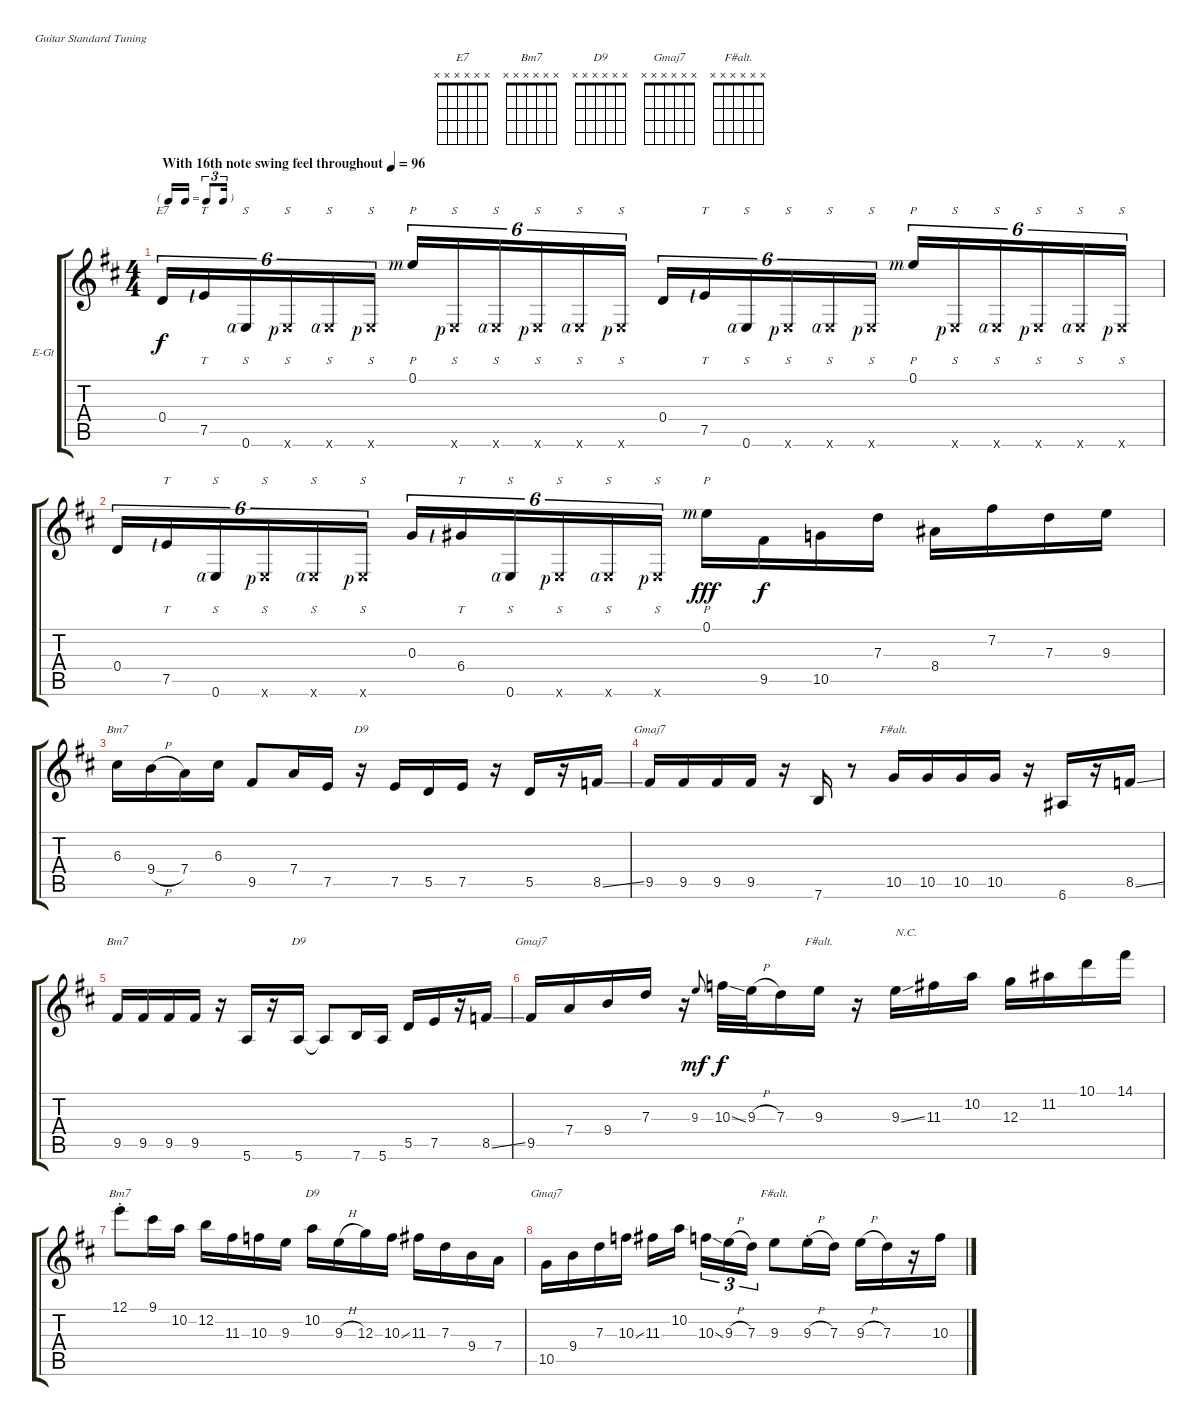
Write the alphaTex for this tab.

\bracketExtendMode groupsimilarinstruments
\firstSystemTrackNameOrientation horizontal
\otherSystemsTrackNameOrientation horizontal
\track ("Guthrie Govan" "E-Gt") {instrument electricguitarjazz}
\staff {score tabs}
\tuning (E4 B3 G3 D3 A2 E2)
\chord ("E7" x x x x x x)
\chord ("Bm7" x x x x x x)
\chord ("D9" x x x x x x)
\chord ("Gmaj7" x x x x x x)
\chord ("F#alt." x x x x x x)
\ts (4 4)
\beaming (8 2 2 2 2)
\tf triplet16th
\section ("" "")
\tempo (96 "With 16th note swing feel throughout")
\clef g2
\ks d
0.4.16{tu (6 4) ch "E7" dy f instrument electricguitarjazz} 7.5{lf 1}.16{tt tu (6 4)} 0.6{rf 4}.16{s tu (6 4)} 0.6{x rf 1}.16{s tu (6 4)} 0.6{x rf 4}.16{s tu (6 4)} 0.6{x rf 1}.16{s tu (6 4)} 0.1{rf 3}.16{p tu (6 4)} 0.6{x rf 1}.16{s tu (6 4)} 0.6{x rf 4}.16{s tu (6 4)} 0.6{x rf 1}.16{s tu (6 4)} 0.6{x rf 4}.16{s tu (6 4)} 0.6{x rf 1}.16{s tu (6 4)} 0.4.16{tu (6 4)} 7.5{lf 1}.16{tt tu (6 4)} 0.6{rf 4}.16{s tu (6 4)} 0.6{x rf 1}.16{s tu (6 4)} 0.6{x rf 4}.16{s tu (6 4)} 0.6{x rf 1}.16{s tu (6 4)} 0.1{rf 3}.16{p tu (6 4)} 0.6{x rf 1}.16{s tu (6 4)} 0.6{x rf 4}.16{s tu (6 4)} 0.6{x rf 1}.16{s tu (6 4)} 0.6{x rf 4}.16{s tu (6 4)} 0.6{x rf 1}.16{s tu (6 4)} |
0.4.16{tu (6 4)} 7.5{lf 1}.16{tt tu (6 4)} 0.6{rf 4}.16{s tu (6 4)} 0.6{x rf 1}.16{s tu (6 4)} 0.6{x rf 4}.16{s tu (6 4)} 0.6{x rf 1}.16{s tu (6 4)} 0.3.16{tu (6 4)} 6.4{lf 1}.16{tt tu (6 4)} 0.6{rf 4}.16{s tu (6 4)} 0.6{x rf 1}.16{s tu (6 4)} 0.6{x rf 4}.16{s tu (6 4)} 0.6{x rf 1}.16{s tu (6 4)} 0.1{rf 3}.16{p dy fff} 9.5.16{dy f} 10.5.16 7.3.16 8.4.16 7.2.16 7.3.16 9.3.16 |
6.3.16{ch "Bm7"} 9.4{h}.16 7.4.16 6.3.16 9.5.8 7.4.16 7.5.16 r.16{ch "D9"} 7.5.16 5.5.16 7.5.16 r.16 5.5.16 r.16 8.5{ss}.16 |
9.5.16{ch "Gmaj7"} 9.5.16 9.5.16 9.5.16 r.16 7.6.16 r.8 10.5.16{ch "F#alt."} 10.5.16 10.5.16 10.5.16 r.16 6.6.16 r.16 8.5{ss}.16 |
9.5.16{ch "Bm7"} 9.5.16 9.5.16 9.5.16 r.16 5.6.16 r.16 5.6.16{ch "D9"} 5.6{t}.8 7.6.16 5.6.16 5.5.16 7.5.16 r.16 8.5{ss}.16 |
9.5.16{ch "Gmaj7"} 7.4.16 9.4.16 7.3.16 r.16 9.3.8{gr onbeat dy mf} 10.3{ss}.32{dy f} 9.3{h}.32 7.3.16 9.3.16{ch "F#alt."} r.16 9.3{ss}.16{txt "N.C."} 11.3.16 10.2.16 12.3.16 11.2.16 10.1.16 14.1.16 |
12.1{st}.8{ch "Bm7"} 9.1.16 10.2.16 12.2.16 11.3.16 10.3.16 9.3.16 10.2.16{ch "D9"} 9.3{h}.16 12.3.16 10.3{ss}.16 11.3.16 7.3.16 9.4.16 7.4.16 |
10.5.16{ch "Gmaj7"} 9.4.16 7.3.16 10.3{ss}.16 11.3.16 10.2.16 10.3{ss}.16{tu (3 2)} 9.3{h}.16{tu (3 2)} 7.3.16{tu (3 2)} 9.3.8{ch "F#alt."} 9.3{h st}.16 7.3.16 9.3{h}.16 7.3.16 r.16 10.3{ss}.16
